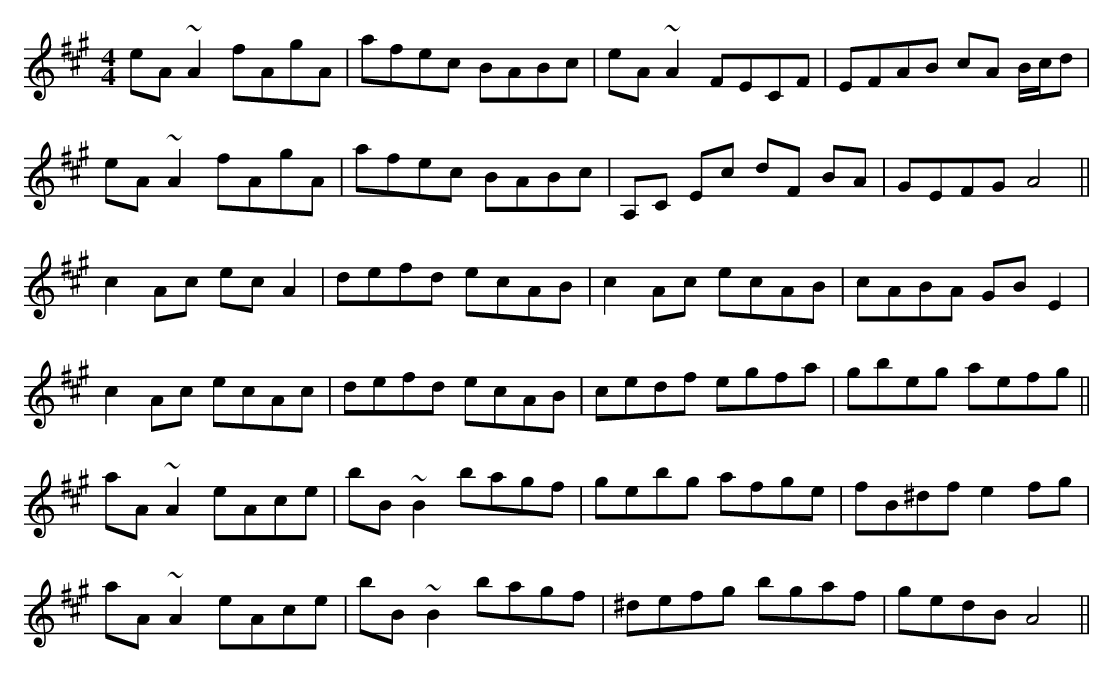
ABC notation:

X:1
M:4/4
K:A
eA~A2 fAgA|afec BABc|eA~A2 FECF|EFAB cA B/c/d|
eA~A2 fAgA|afec BABc|A,C Ec dF BA|GEFG A4||
c2Ac ecA2|defd ecAB|c2Ac ecAB|cABA GBE2|
c2Ac ecAc|defd ecAB|cedf egfa|gbeg aefg||
aA~A2 eAce|bB~B2 bagf|gebg afge|fB^df e2 fg|
aA~A2 eAce|bB~B2 bagf|^defg bgaf|gedB A4||
